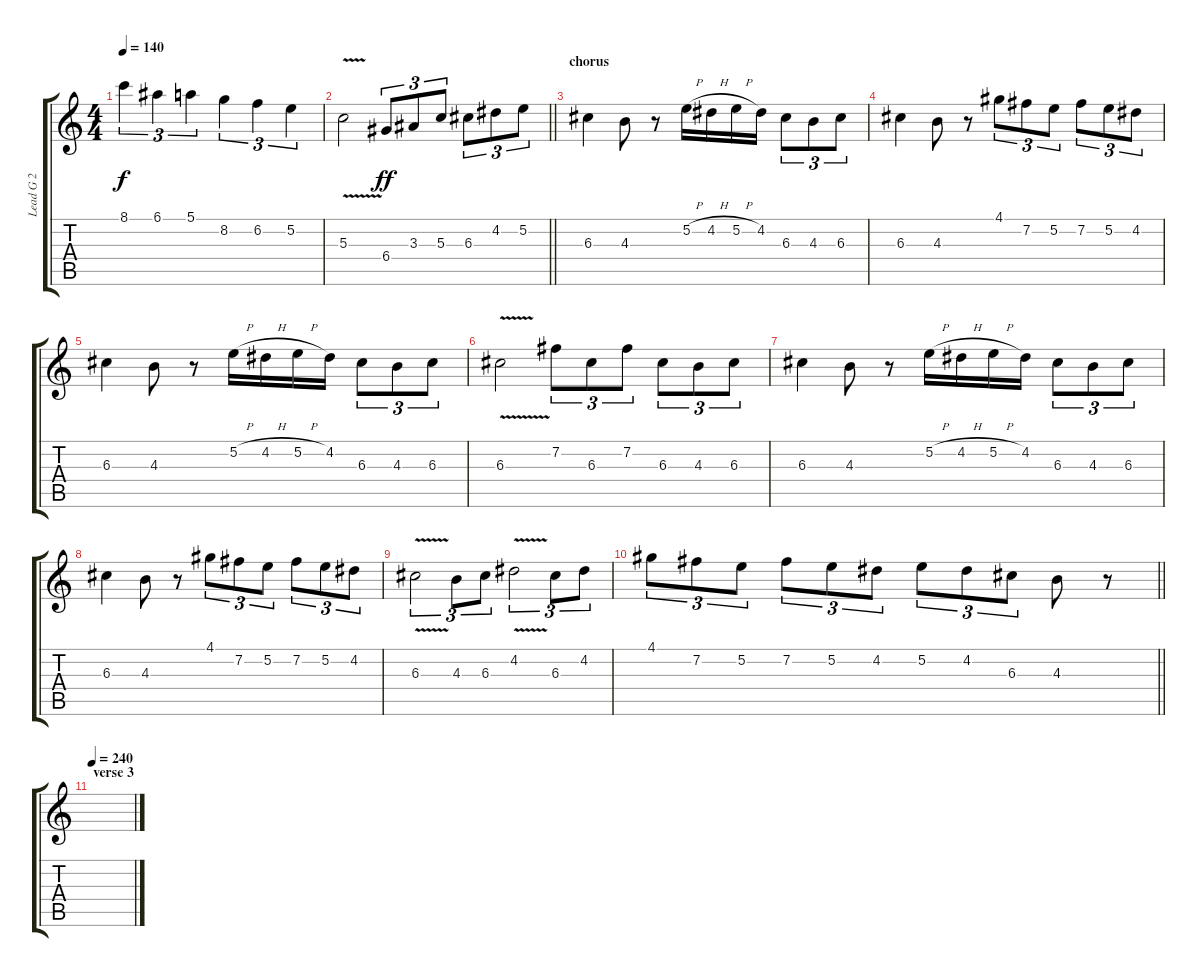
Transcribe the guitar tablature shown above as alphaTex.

\track ("Lead G 2" "Lead G 2") {instrument distortionguitar}
\staff {score tabs}
\tuning (E4 B3 G3 D3 A2 D2) {hide}
\ts (4 4)
\tempo 140
\clef g2
\ks c
8.1.4{tu (3 2) dy f} 6.1.4{tu (3 2)} 5.1.4{tu (3 2)} 8.2.4{tu (3 2)} 6.2.4{tu (3 2)} 5.2.4{tu (3 2)} |
\barLineRight lightlight
5.3{v}.2 6.4.8{tu (3 2) dy ff} 3.3.8{tu (3 2)} 5.3.8{tu (3 2)} 6.3.8{tu (3 2)} 4.2.8{tu (3 2)} 5.2.8{tu (3 2)} |
\section ("" "chorus")
6.3.4 4.3.8 r.8 5.2{h}.16 4.2{h}.16 5.2{h}.16 4.2.16 6.3.8{tu (3 2)} 4.3.8{tu (3 2)} 6.3.8{tu (3 2)} |
6.3.4 4.3.8 r.8 4.1.8{tu (3 2)} 7.2.8{tu (3 2)} 5.2.8{tu (3 2)} 7.2.8{tu (3 2)} 5.2.8{tu (3 2)} 4.2.8{tu (3 2)} |
6.3.4 4.3.8 r.8 5.2{h}.16 4.2{h}.16 5.2{h}.16 4.2.16 6.3.8{tu (3 2)} 4.3.8{tu (3 2)} 6.3.8{tu (3 2)} |
6.3{v}.2 7.2.8{tu (3 2)} 6.3.8{tu (3 2)} 7.2.8{tu (3 2)} 6.3.8{tu (3 2)} 4.3.8{tu (3 2)} 6.3.8{tu (3 2)} |
6.3.4 4.3.8 r.8 5.2{h}.16 4.2{h}.16 5.2{h}.16 4.2.16 6.3.8{tu (3 2)} 4.3.8{tu (3 2)} 6.3.8{tu (3 2)} |
6.3.4 4.3.8 r.8 4.1.8{tu (3 2)} 7.2.8{tu (3 2)} 5.2.8{tu (3 2)} 7.2.8{tu (3 2)} 5.2.8{tu (3 2)} 4.2.8{tu (3 2)} |
6.3{v}.2{tu (3 2)} 4.3.8{tu (3 2)} 6.3.8{tu (3 2)} 4.2{v}.2{tu (3 2)} 6.3.8{tu (3 2)} 4.2.8{tu (3 2)} |
\barLineRight lightlight
4.1.8{tu (3 2)} 7.2.8{tu (3 2)} 5.2.8{tu (3 2)} 7.2.8{tu (3 2)} 5.2.8{tu (3 2)} 4.2.8{tu (3 2)} 5.2.8{tu (3 2)} 4.2.8{tu (3 2)} 6.3.8{tu (3 2)} 4.3.8 r.8 |
\section ("" "verse 3")
\tempo 240
